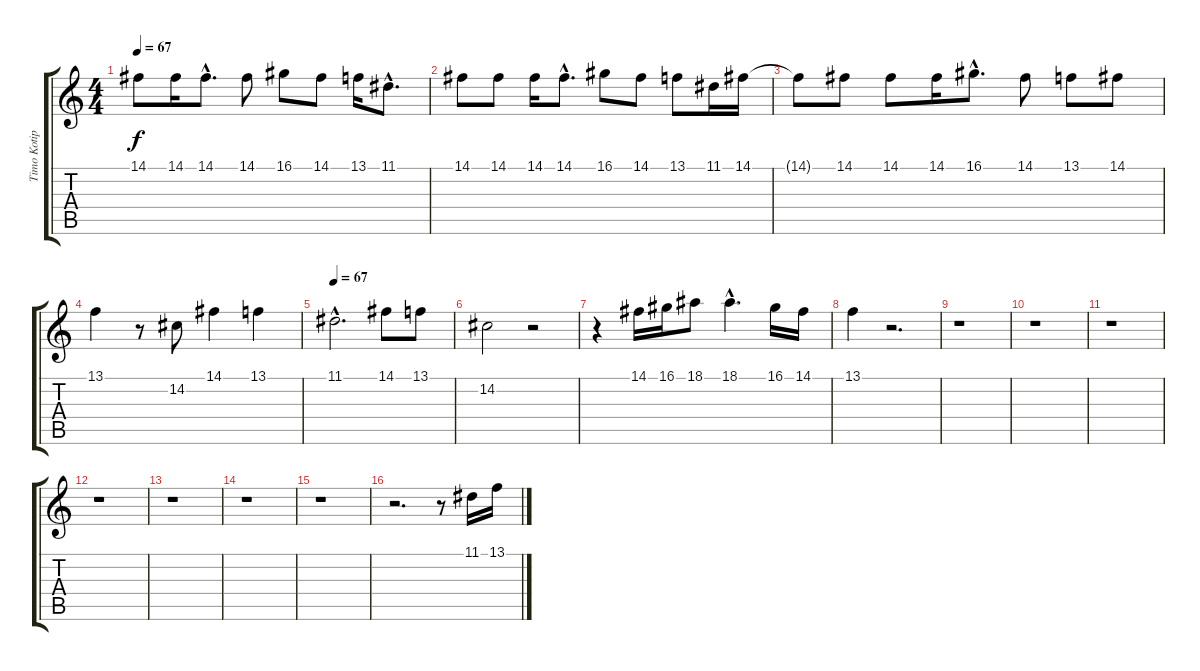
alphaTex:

\track ("Timo Kotipelto" "Timo Kotip") {instrument lead3calliope}
\staff {score tabs}
\tuning (E4 B3 G3 D3 A2 E2) {hide}
\ts (4 4)
\tempo 67
\clef g2
\ks c
14.1.8{dy f} 14.1.16 14.1{hac}.8{d} 14.1.8 16.1.8 14.1.8 13.1.16 11.1{hac}.8{d} |
14.1.8 14.1.8 14.1.16 14.1{hac}.8{d} 16.1.8 14.1.8 13.1.8 11.1.16 14.1.16 |
14.1{t}.8 14.1.8 14.1.8 14.1.16 16.1{hac}.8{d} 14.1.8 13.1.8 14.1.8 |
13.1.4 r.8 14.2.8 14.1.4 13.1.4 |
\tempo 67
11.1{hac}.2{d} 14.1.8 13.1.8 |
14.2.2 r.2 |
r.4 14.1.16 16.1.16 18.1.8 18.1{hac}.4{d} 16.1.16 14.1.16 |
13.1.4 r.2{d} |
r.1 |
r.1 |
r.1 |
r.1 |
r.1 |
r.1 |
r.1 |
r.2{d} r.8 11.1.16 13.1.16
